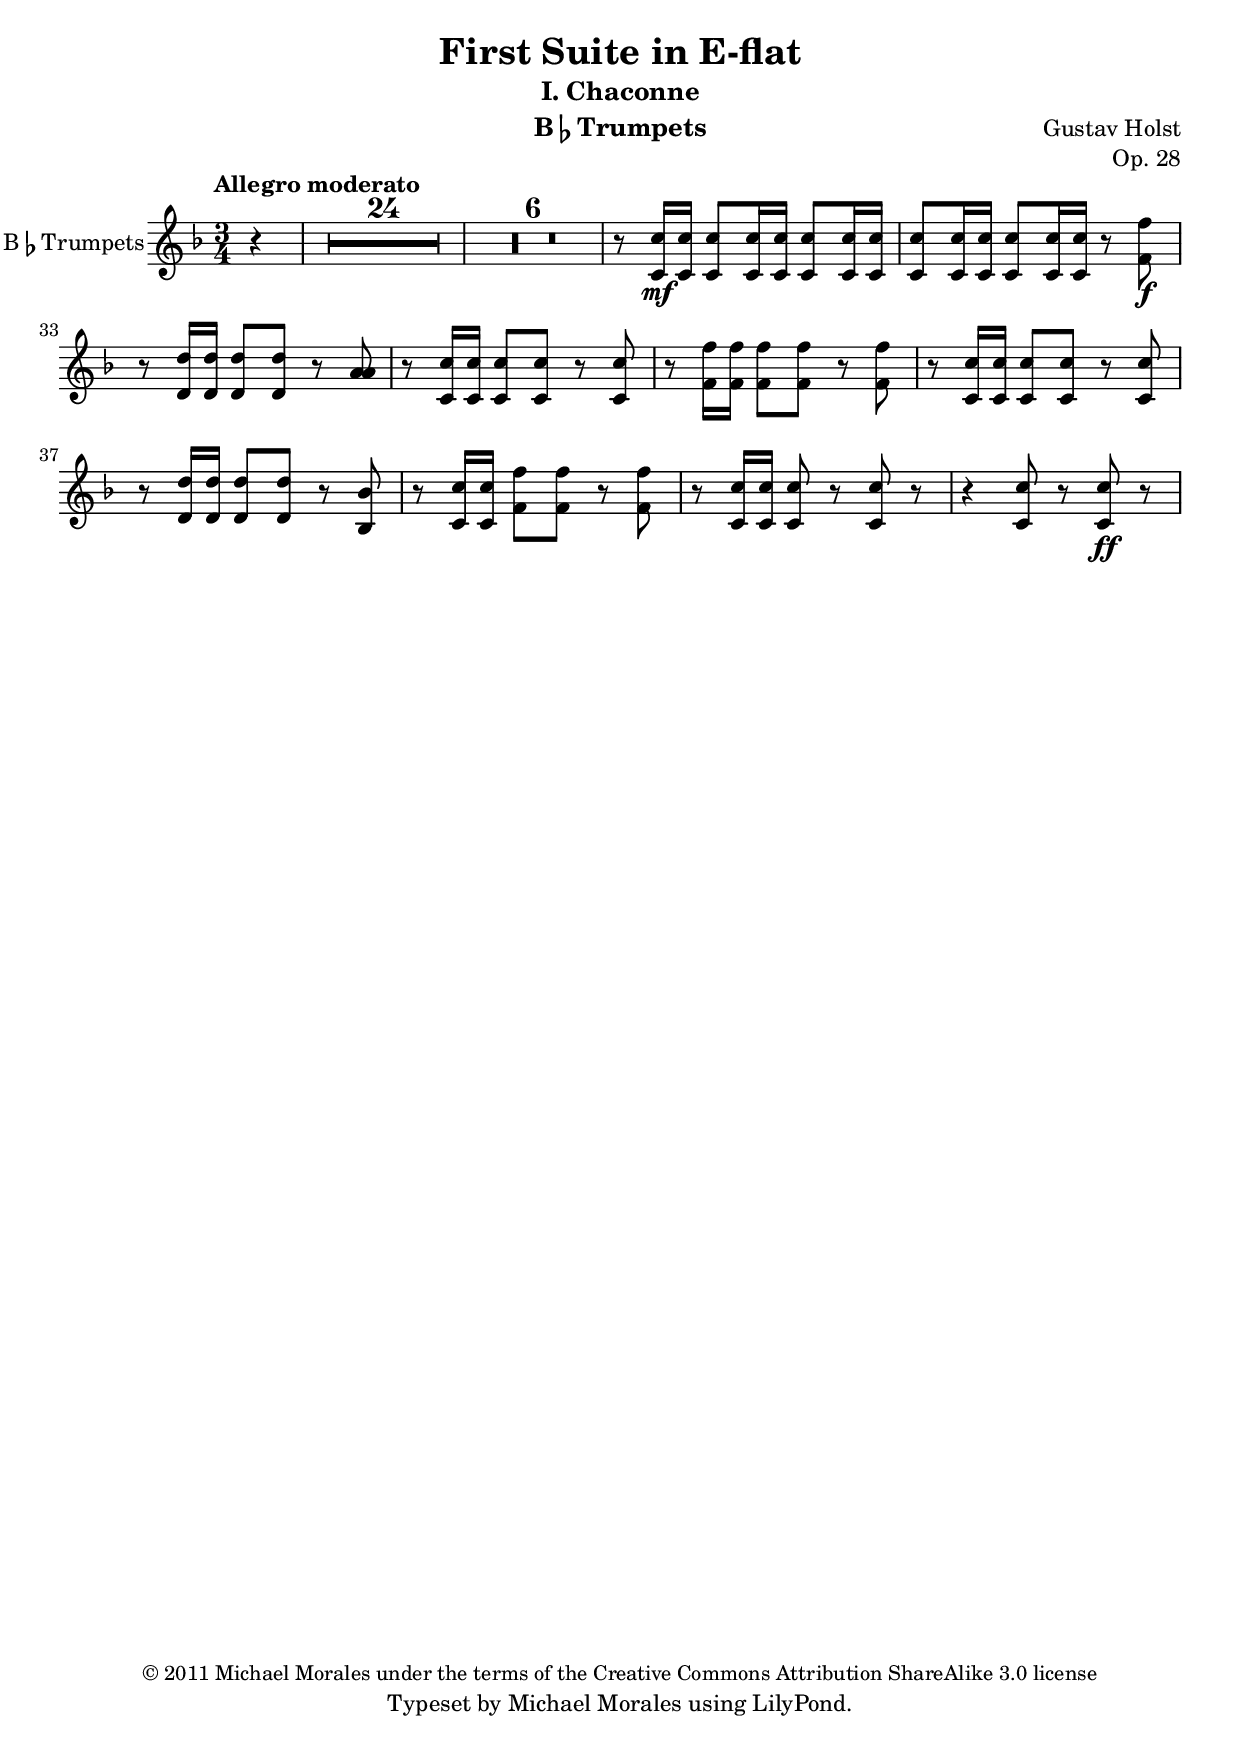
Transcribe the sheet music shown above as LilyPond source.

% Created on Sun Feb 27 22:12 PDT 2011

%----------------------------------------------------------------------------
%If there are any errors or anything you want to praise/complain about please
%feel free to contact me at thenewmikemoral [at] aol [dot] com.
%
%This file is based on a public domain score is released under the
%Creative Commons Attribution ShareAlike 3.0 License.
%
%Last updated 28 Feb 2011
%----------------------------------------------------------------------------

\version "2.12.3"  

\header {
	title = \markup { "First Suite in E-flat" } 
	subtitle = "I. Chaconne" 
 	composer = "Gustav Holst" 
 	opus = "Op. 28" 
 	instrument = \markup { "B" \flat "Trumpets" }
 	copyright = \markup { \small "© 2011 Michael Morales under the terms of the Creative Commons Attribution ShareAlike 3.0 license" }
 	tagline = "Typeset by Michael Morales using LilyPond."
 	}
 	
cpap = \markup {\italic "cres. poco a poco"}
 
staffTrumpetInBb = \new Staff {
	\time 3/4
	\set Staff.instrumentName = \markup { "B" \flat "Trumpets" }
	\set Staff.midiInstrument = "trumpet"
	\transposition ais,
	\key f \major
	\clef treble
	\relative c' { 	
	% Rest measures contracted to single measure
	\compressFullBarRests
	%\override Score.BarNumber #'break-visibility = #'#(#t #t #t)
	\bar ""  % Permit first bar number to be printed
	\tempo "Allegro moderato"
	\partial 4 r4
	R2.*24
	R2.*6
	r8 <c c'>16-\mf <c c'> <c c'>8[ <c c'>16 <c c'>] <c c'>8[ <c c'>16 <c c'>]
	<c c'>8[ <c c'>16 <c c'>] <c c'>8[ <c c'>16 <c c'>] r8 <f f'>8-\f
	r8 <d d'>16 <d d'> <d d'>8 <d d'> r8 <a' a>
	r8 <c, c'>16 <c c'> <c c'>8 <c c'> r8 <c c'>
	r8 <f f'>16 <f f'> <f f'>8 <f f'> r8 <f f'>
	r8 <c c'>16 <c c'> <c c'>8 <c c'> r8 <c c'>
	r8 <d d'>16 <d d'> <d d'>8 <d d'> r8 <bes' bes,>
	r8 <c, c'>16 <c c'> <f f'>8 <f f'> r8 <f f'>
	r8 <c c'>16 <c c'> <c c'>8 r8 <c c'> r8
	r4 <c c'>8 r8 <c c'>\ff r8 %ended before Brillante
	}
}

\score {
	<<
		\staffTrumpetInBb
	>>
	
	\midi {
	}

  \layout {
  }
}

\paper {
	#(set-paper-size "a4")
	auto-first-page-number = ##f
	first-page-number = 1
	print-first-page-number = ##f
	print-page-number = ##t
}
